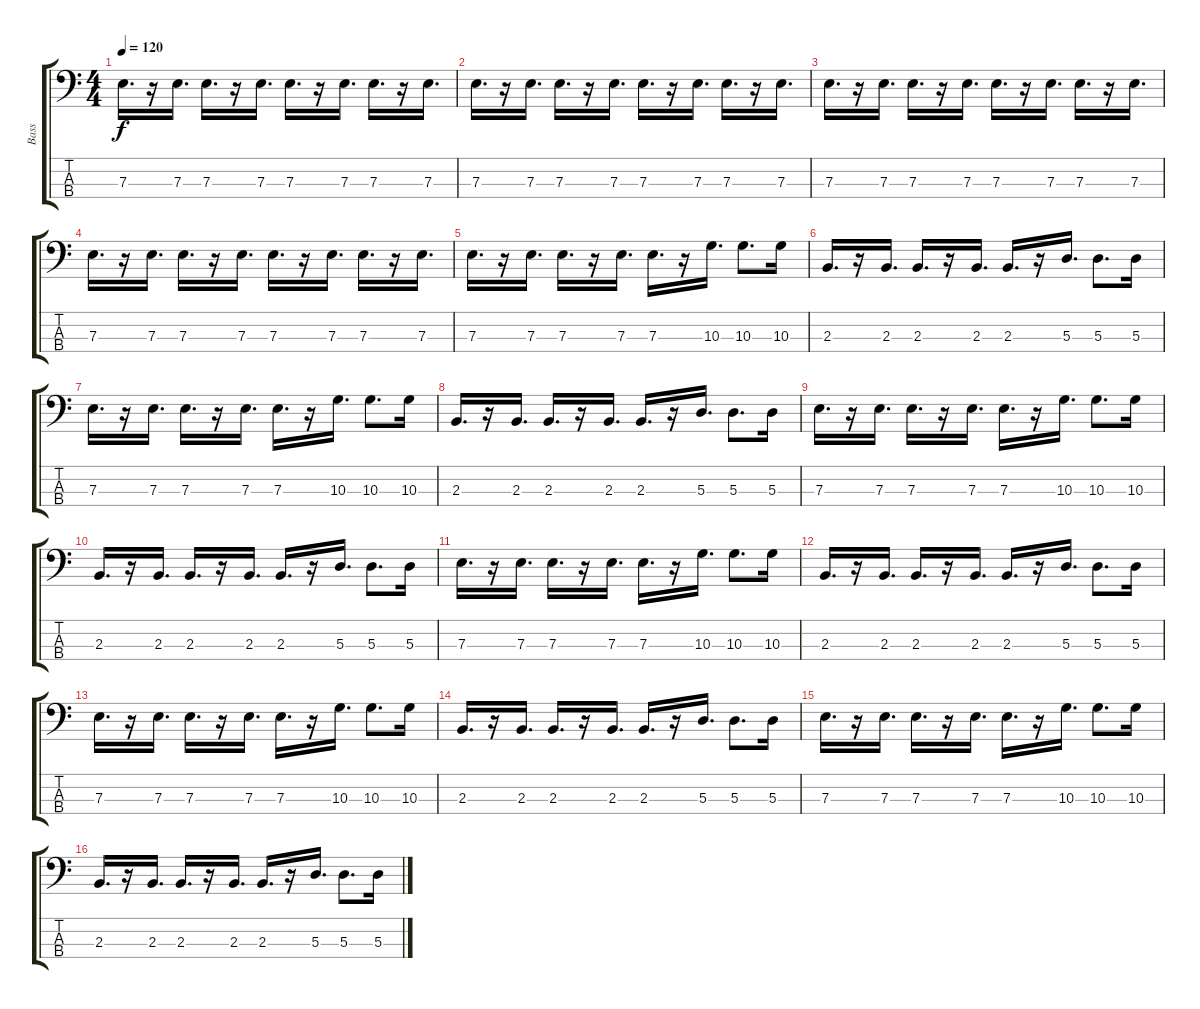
\track ("Bass" "Bass") {instrument electricbassfinger}
\staff {score tabs}
\tuning (G2 D2 A1 E1) {hide}
\ts (4 4)
\tempo 120
\clef f4
\ks c
7.3.16{d dy f} r.16 7.3.16{d} 7.3.16{d} r.16 7.3.16{d} 7.3.16{d} r.16 7.3.16{d} 7.3.16{d} r.16 7.3.16{d} |
7.3.16{d} r.16 7.3.16{d} 7.3.16{d} r.16 7.3.16{d} 7.3.16{d} r.16 7.3.16{d} 7.3.16{d} r.16 7.3.16{d} |
7.3.16{d} r.16 7.3.16{d} 7.3.16{d} r.16 7.3.16{d} 7.3.16{d} r.16 7.3.16{d} 7.3.16{d} r.16 7.3.16{d} |
7.3.16{d} r.16 7.3.16{d} 7.3.16{d} r.16 7.3.16{d} 7.3.16{d} r.16 7.3.16{d} 7.3.16{d} r.16 7.3.16{d} |
7.3.16{d} r.16 7.3.16{d} 7.3.16{d} r.16 7.3.16{d} 7.3.16{d} r.16 10.3.16{d} 10.3.8{d} 10.3.16 |
2.3.16{d} r.16 2.3.16{d} 2.3.16{d} r.16 2.3.16{d} 2.3.16{d} r.16 5.3.16{d} 5.3.8{d} 5.3.16 |
7.3.16{d} r.16 7.3.16{d} 7.3.16{d} r.16 7.3.16{d} 7.3.16{d} r.16 10.3.16{d} 10.3.8{d} 10.3.16 |
2.3.16{d} r.16 2.3.16{d} 2.3.16{d} r.16 2.3.16{d} 2.3.16{d} r.16 5.3.16{d} 5.3.8{d} 5.3.16 |
7.3.16{d} r.16 7.3.16{d} 7.3.16{d} r.16 7.3.16{d} 7.3.16{d} r.16 10.3.16{d} 10.3.8{d} 10.3.16 |
2.3.16{d} r.16 2.3.16{d} 2.3.16{d} r.16 2.3.16{d} 2.3.16{d} r.16 5.3.16{d} 5.3.8{d} 5.3.16 |
7.3.16{d} r.16 7.3.16{d} 7.3.16{d} r.16 7.3.16{d} 7.3.16{d} r.16 10.3.16{d} 10.3.8{d} 10.3.16 |
2.3.16{d} r.16 2.3.16{d} 2.3.16{d} r.16 2.3.16{d} 2.3.16{d} r.16 5.3.16{d} 5.3.8{d} 5.3.16 |
7.3.16{d} r.16 7.3.16{d} 7.3.16{d} r.16 7.3.16{d} 7.3.16{d} r.16 10.3.16{d} 10.3.8{d} 10.3.16 |
2.3.16{d} r.16 2.3.16{d} 2.3.16{d} r.16 2.3.16{d} 2.3.16{d} r.16 5.3.16{d} 5.3.8{d} 5.3.16 |
7.3.16{d} r.16 7.3.16{d} 7.3.16{d} r.16 7.3.16{d} 7.3.16{d} r.16 10.3.16{d} 10.3.8{d} 10.3.16 |
2.3.16{d} r.16 2.3.16{d} 2.3.16{d} r.16 2.3.16{d} 2.3.16{d} r.16 5.3.16{d} 5.3.8{d} 5.3.16
